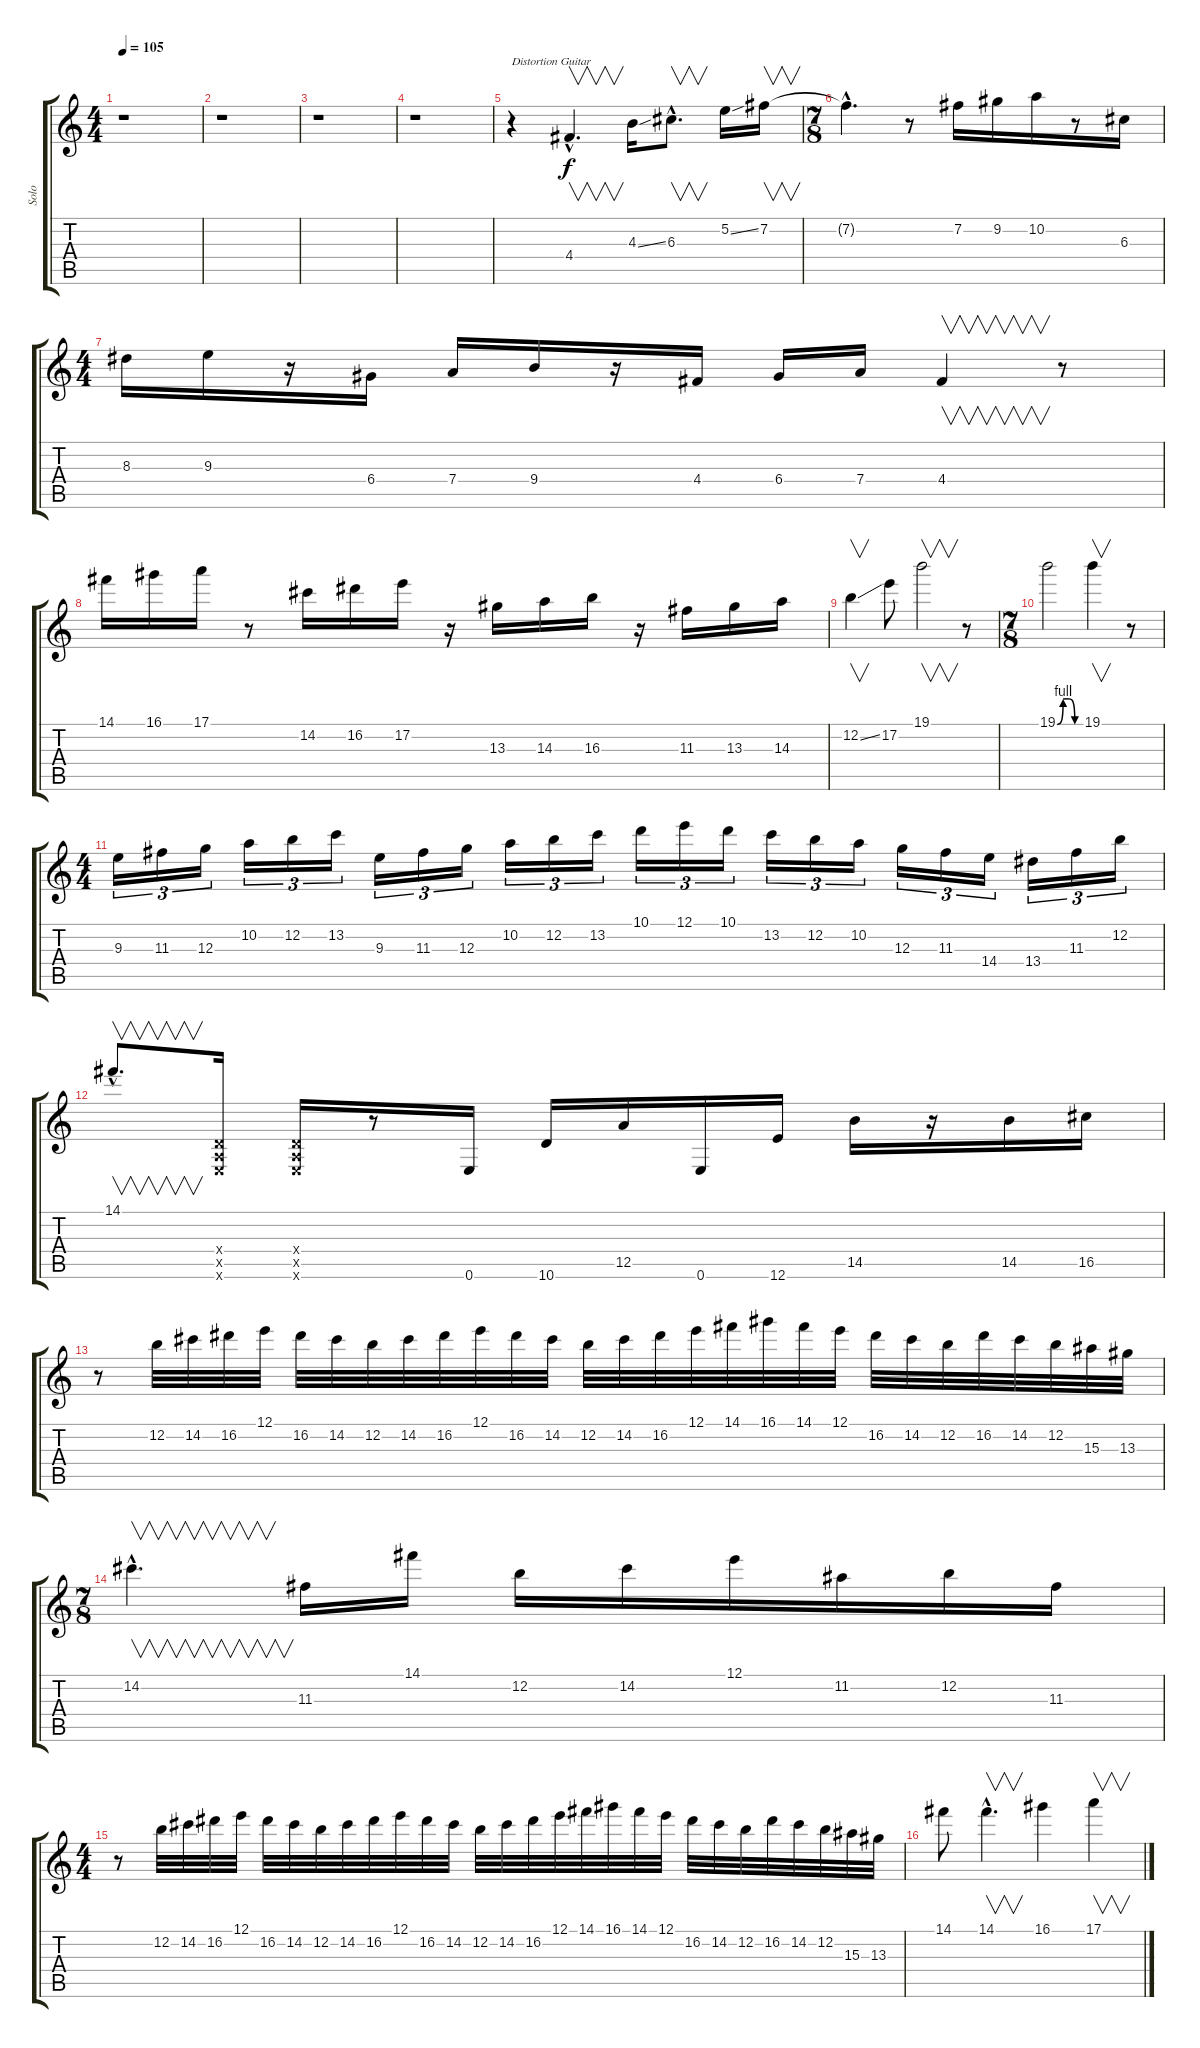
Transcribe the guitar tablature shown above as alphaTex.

\track ("Solo" "Solo") {instrument distortionguitar}
\staff {score tabs}
\tuning (E4 B3 G3 D3 A2 E2) {hide}
\ts (4 4)
\tempo 105
\clef g2
\ks c
r.1{dy f} |
r.1 |
r.1 |
r.1 |
r.4{txt "Distortion Guitar" instrument distortionguitar} 4.4{hac}.4{v d} 4.3{ss}.16 6.3{hac}.8{v d} 5.2{ss}.16 7.2.16{v} |
\ts (7 8)
7.2{hac t}.4{d} r.8 7.2.16 9.2.16 10.2.16 r.8 6.3.16 |
\ts (4 4)
8.3.16 9.3.16 r.16 6.4.16 7.4.16 9.4.16 r.16 4.4.16 6.4.16 7.4.16 4.4.4{v} r.8 |
14.1.16 16.1.16 17.1.16 r.8 14.2.16 16.2.16 17.2.16 r.16 13.3.16 14.3.16 16.3.16 r.16 11.3.16 13.3.16 14.3.16 |
12.2{ss}.4{v} 17.2.8 19.1.2{v} r.8 |
\ts (7 8)
19.1{be (custom 0 0 15 4 30 4 45 0 60 0)}.2 19.1.4{v} r.8 |
\ts (4 4)
9.3.16{tu (3 2) volume 13} 11.3.16{tu (3 2)} 12.3.16{tu (3 2)} 10.2.16{tu (3 2)} 12.2.16{tu (3 2)} 13.2.16{tu (3 2)} 9.3.16{tu (3 2)} 11.3.16{tu (3 2)} 12.3.16{tu (3 2)} 10.2.16{tu (3 2)} 12.2.16{tu (3 2)} 13.2.16{tu (3 2)} 10.1.16{tu (3 2)} 12.1.16{tu (3 2)} 10.1.16{tu (3 2)} 13.2.16{tu (3 2)} 12.2.16{tu (3 2)} 10.2.16{tu (3 2)} 12.3.16{tu (3 2)} 11.3.16{tu (3 2)} 14.4.16{tu (3 2)} 13.4.16{tu (3 2)} 11.3.16{tu (3 2)} 12.2.16{tu (3 2)} |
14.1{hac}.8{v d} (0.4{x} 0.5{x} 0.6{x}).16 (0.4{x} 0.5{x} 0.6{x}).16 r.8 0.6.16 10.6.16 12.5.16 0.6.16 12.6.16 14.5.16 r.16 14.5.16 16.5.16 |
r.8{volume 16} 12.2.32 14.2.32 16.2.32 12.1.32 16.2.32 14.2.32 12.2.32 14.2.32 16.2.32 12.1.32 16.2.32 14.2.32 12.2.32 14.2.32 16.2.32 12.1.32 14.1.32 16.1.32 14.1.32 12.1.32 16.2.32 14.2.32 12.2.32 16.2.32 14.2.32 12.2.32 15.3.32 13.3.32 |
\ts (7 8)
14.2{hac}.4{v d} 11.3.16 14.1.16 12.2.16 14.2.16 12.1.16 11.2.16 12.2.16 11.3.16 |
\ts (4 4)
r.8 12.2.32 14.2.32 16.2.32 12.1.32 16.2.32 14.2.32 12.2.32 14.2.32 16.2.32 12.1.32 16.2.32 14.2.32 12.2.32 14.2.32 16.2.32 12.1.32 14.1.32 16.1.32 14.1.32 12.1.32 16.2.32 14.2.32 12.2.32 16.2.32 14.2.32 12.2.32 15.3.32 13.3.32 |
14.1.8 14.1{hac}.4{v d} 16.1.4 17.1.4{v}
